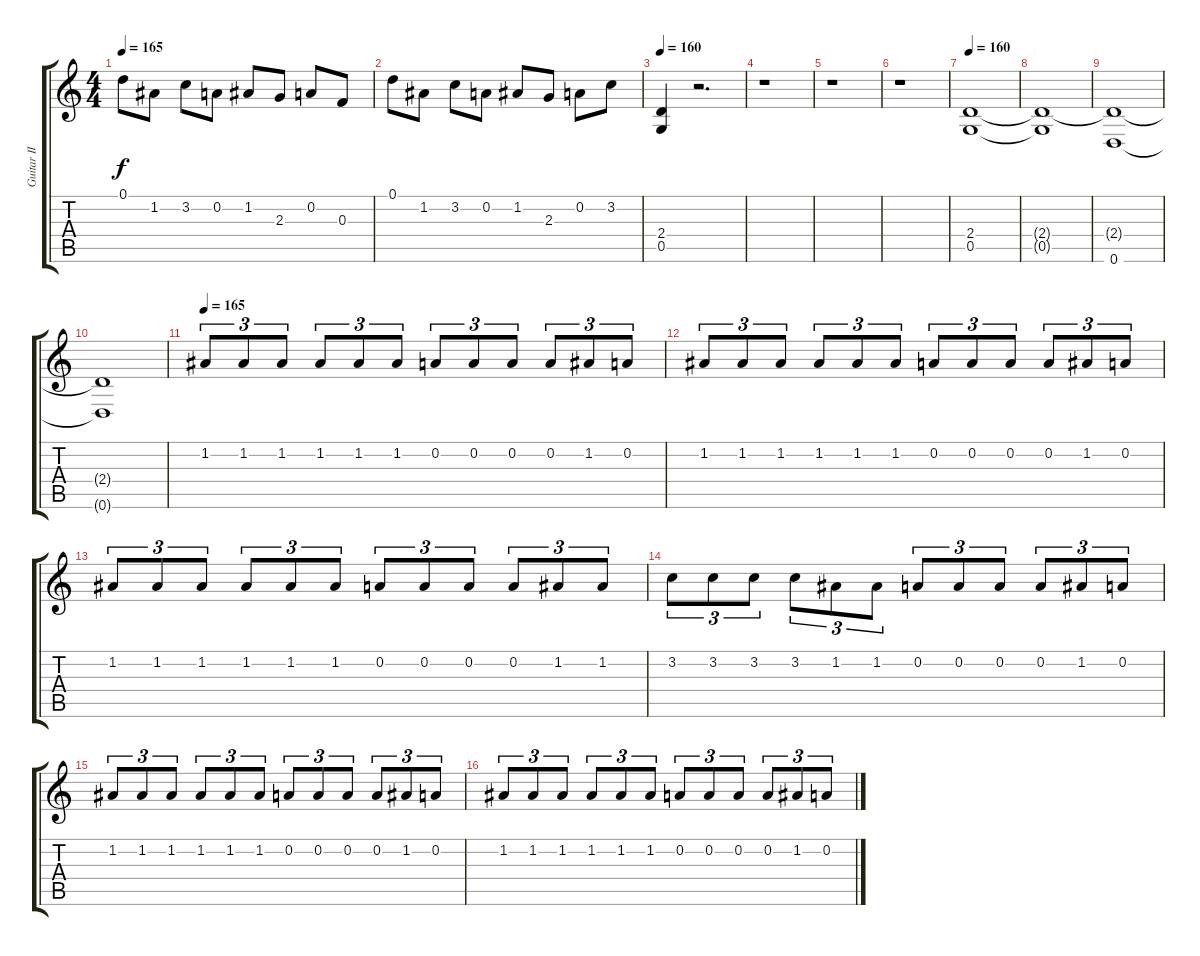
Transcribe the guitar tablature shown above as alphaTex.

\track ("Guitar II" "Guitar II") {instrument distortionguitar}
\staff {score tabs}
\tuning (D4 A3 F3 C3 G2 D2) {hide}
\ts (4 4)
\tempo 165
\clef g2
\ks c
0.1.8{dy f} 1.2.8 3.2.8 0.2.8 1.2.8 2.3.8 0.2.8 0.3.8 |
0.1.8 1.2.8 3.2.8 0.2.8 1.2.8 2.3.8 0.2.8 3.2.8 |
\tempo 160
(2.4 0.5).4 r.2{d} |
r.1 |
r.1 |
r.1 |
\tempo 160
(2.4 0.5).1 |
(2.4{t} 0.5{t}).1 |
(2.4{t} 0.6).1 |
(2.4{t} 0.6{t}).1 |
\tempo 165
1.2.8{tu (3 2)} 1.2.8{tu (3 2)} 1.2.8{tu (3 2)} 1.2.8{tu (3 2)} 1.2.8{tu (3 2)} 1.2.8{tu (3 2)} 0.2.8{tu (3 2)} 0.2.8{tu (3 2)} 0.2.8{tu (3 2)} 0.2.8{tu (3 2)} 1.2.8{tu (3 2)} 0.2.8{tu (3 2)} |
1.2.8{tu (3 2)} 1.2.8{tu (3 2)} 1.2.8{tu (3 2)} 1.2.8{tu (3 2)} 1.2.8{tu (3 2)} 1.2.8{tu (3 2)} 0.2.8{tu (3 2)} 0.2.8{tu (3 2)} 0.2.8{tu (3 2)} 0.2.8{tu (3 2)} 1.2.8{tu (3 2)} 0.2.8{tu (3 2)} |
1.2.8{tu (3 2)} 1.2.8{tu (3 2)} 1.2.8{tu (3 2)} 1.2.8{tu (3 2)} 1.2.8{tu (3 2)} 1.2.8{tu (3 2)} 0.2.8{tu (3 2)} 0.2.8{tu (3 2)} 0.2.8{tu (3 2)} 0.2.8{tu (3 2)} 1.2.8{tu (3 2)} 1.2.8{tu (3 2)} |
3.2.8{tu (3 2)} 3.2.8{tu (3 2)} 3.2.8{tu (3 2)} 3.2.8{tu (3 2)} 1.2.8{tu (3 2)} 1.2.8{tu (3 2)} 0.2.8{tu (3 2)} 0.2.8{tu (3 2)} 0.2.8{tu (3 2)} 0.2.8{tu (3 2)} 1.2.8{tu (3 2)} 0.2.8{tu (3 2)} |
1.2.8{tu (3 2)} 1.2.8{tu (3 2)} 1.2.8{tu (3 2)} 1.2.8{tu (3 2)} 1.2.8{tu (3 2)} 1.2.8{tu (3 2)} 0.2.8{tu (3 2)} 0.2.8{tu (3 2)} 0.2.8{tu (3 2)} 0.2.8{tu (3 2)} 1.2.8{tu (3 2)} 0.2.8{tu (3 2)} |
1.2.8{tu (3 2)} 1.2.8{tu (3 2)} 1.2.8{tu (3 2)} 1.2.8{tu (3 2)} 1.2.8{tu (3 2)} 1.2.8{tu (3 2)} 0.2.8{tu (3 2)} 0.2.8{tu (3 2)} 0.2.8{tu (3 2)} 0.2.8{tu (3 2)} 1.2.8{tu (3 2)} 0.2.8{tu (3 2)}
